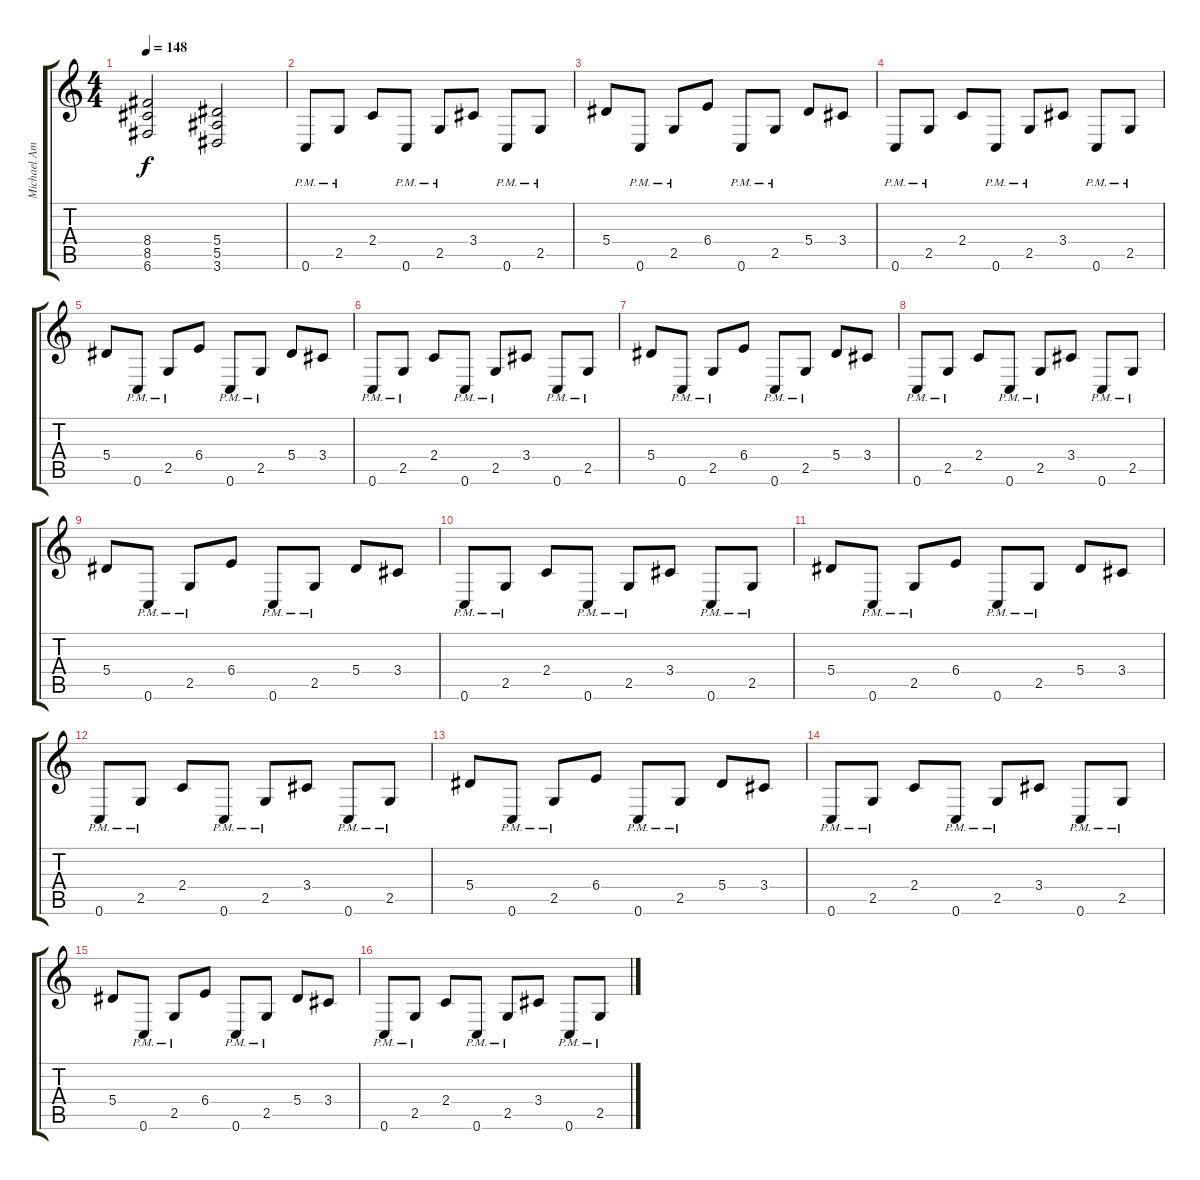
\track ("Michael Amott (Lead Guitar)" "Michael Am") {instrument distortionguitar}
\staff {score tabs}
\tuning (C4 G3 Eb3 Bb2 F2 C2) {hide}
\ts (4 4)
\tempo 148
\clef g2
\ks c
(8.4 8.5 6.6).2{dy f} (5.4 5.5 3.6).2 |
0.6{pm}.8 2.5{pm}.8 2.4.8 0.6{pm}.8 2.5{pm}.8 3.4.8 0.6{pm}.8 2.5{pm}.8 |
5.4.8 0.6{pm}.8 2.5{pm}.8 6.4.8 0.6{pm}.8 2.5{pm}.8 5.4.8 3.4.8 |
0.6{pm}.8 2.5{pm}.8 2.4.8 0.6{pm}.8 2.5{pm}.8 3.4.8 0.6{pm}.8 2.5{pm}.8 |
5.4.8 0.6{pm}.8 2.5{pm}.8 6.4.8 0.6{pm}.8 2.5{pm}.8 5.4.8 3.4.8 |
0.6{pm}.8 2.5{pm}.8 2.4.8 0.6{pm}.8 2.5{pm}.8 3.4.8 0.6{pm}.8 2.5{pm}.8 |
5.4.8 0.6{pm}.8 2.5{pm}.8 6.4.8 0.6{pm}.8 2.5{pm}.8 5.4.8 3.4.8 |
0.6{pm}.8 2.5{pm}.8 2.4.8 0.6{pm}.8 2.5{pm}.8 3.4.8 0.6{pm}.8 2.5{pm}.8 |
5.4.8 0.6{pm}.8 2.5{pm}.8 6.4.8 0.6{pm}.8 2.5{pm}.8 5.4.8 3.4.8 |
0.6{pm}.8 2.5{pm}.8 2.4.8 0.6{pm}.8 2.5{pm}.8 3.4.8 0.6{pm}.8 2.5{pm}.8 |
5.4.8 0.6{pm}.8 2.5{pm}.8 6.4.8 0.6{pm}.8 2.5{pm}.8 5.4.8 3.4.8 |
0.6{pm}.8 2.5{pm}.8 2.4.8 0.6{pm}.8 2.5{pm}.8 3.4.8 0.6{pm}.8 2.5{pm}.8 |
5.4.8 0.6{pm}.8 2.5{pm}.8 6.4.8 0.6{pm}.8 2.5{pm}.8 5.4.8 3.4.8 |
0.6{pm}.8 2.5{pm}.8 2.4.8 0.6{pm}.8 2.5{pm}.8 3.4.8 0.6{pm}.8 2.5{pm}.8 |
5.4.8 0.6{pm}.8 2.5{pm}.8 6.4.8 0.6{pm}.8 2.5{pm}.8 5.4.8 3.4.8 |
0.6{pm}.8 2.5{pm}.8 2.4.8 0.6{pm}.8 2.5{pm}.8 3.4.8 0.6{pm}.8 2.5{pm}.8
